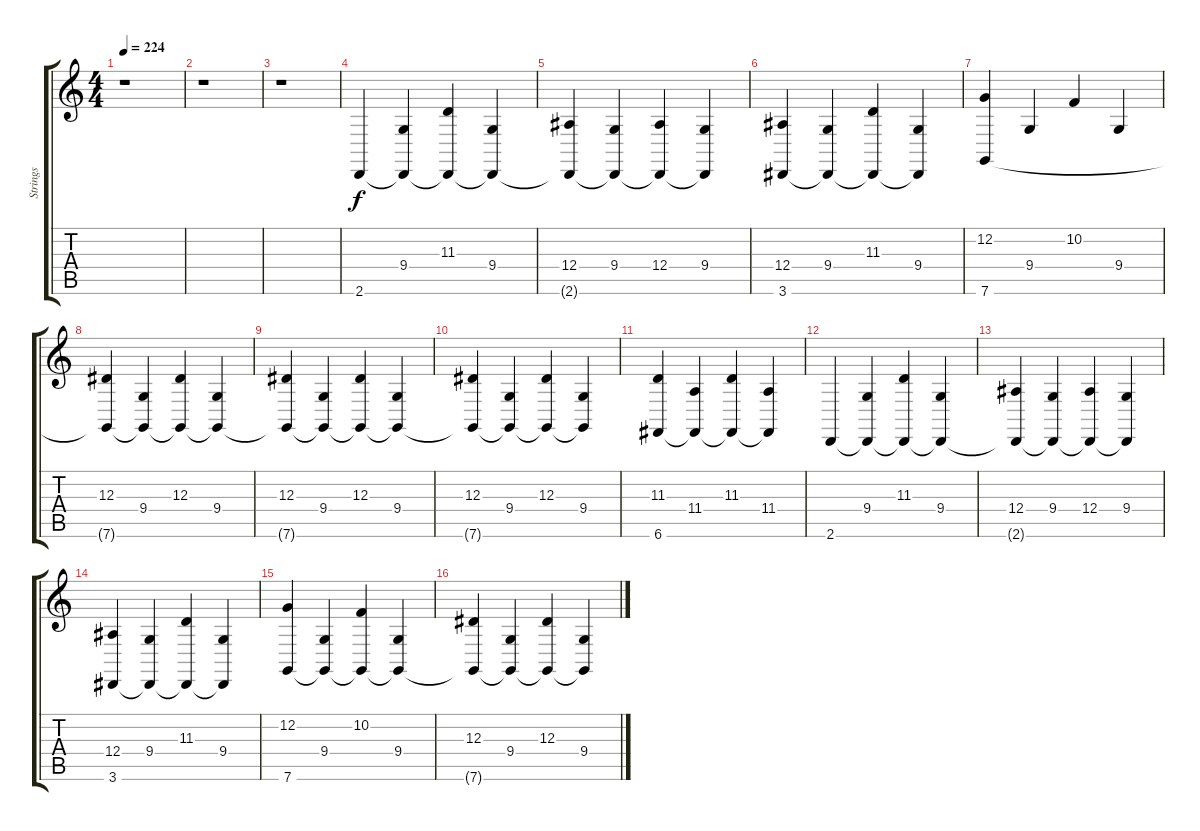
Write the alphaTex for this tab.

\track ("Strings" "Strings") {instrument stringensemble1}
\staff {score tabs}
\tuning (C4 G3 Eb3 Bb2 F2 C2) {hide}
\ts (4 4)
\tempo 224
\clef g2
\ks c
r.1{dy f} |
r.1 |
r.1 |
2.6.4 (9.4 2.6{t}).4 (11.3 2.6{t}).4 (9.4 2.6{t}).4 |
(12.4 2.6{t}).4 (9.4 2.6{t}).4 (12.4 2.6{t}).4 (9.4 2.6{t}).4 |
(12.4 3.6).4 (9.4 3.6{t}).4 (11.3 3.6{t}).4 (9.4 3.6{t}).4 |
(12.2 7.6).4 9.4.4 10.2.4 9.4.4 |
(12.3 7.6{t}).4 (9.4 7.6{t}).4 (12.3 7.6{t}).4 (9.4 7.6{t}).4 |
(12.3 7.6{t}).4 (9.4 7.6{t}).4 (12.3 7.6{t}).4 (9.4 7.6{t}).4 |
(12.3 7.6{t}).4 (9.4 7.6{t}).4 (12.3 7.6{t}).4 (9.4 7.6{t}).4 |
(11.3 6.6).4 (11.4 6.6{t}).4 (11.3 6.6{t}).4 (11.4 6.6{t}).4 |
2.6.4 (9.4 2.6{t}).4 (11.3 2.6{t}).4 (9.4 2.6{t}).4 |
(12.4 2.6{t}).4 (9.4 2.6{t}).4 (12.4 2.6{t}).4 (9.4 2.6{t}).4 |
(12.4 3.6).4 (9.4 3.6{t}).4 (11.3 3.6{t}).4 (9.4 3.6{t}).4 |
(12.2 7.6).4 (9.4 7.6{t}).4 (10.2 7.6{t}).4 (9.4 7.6{t}).4 |
(12.3 7.6{t}).4 (9.4 7.6{t}).4 (12.3 7.6{t}).4 (9.4 7.6{t}).4
